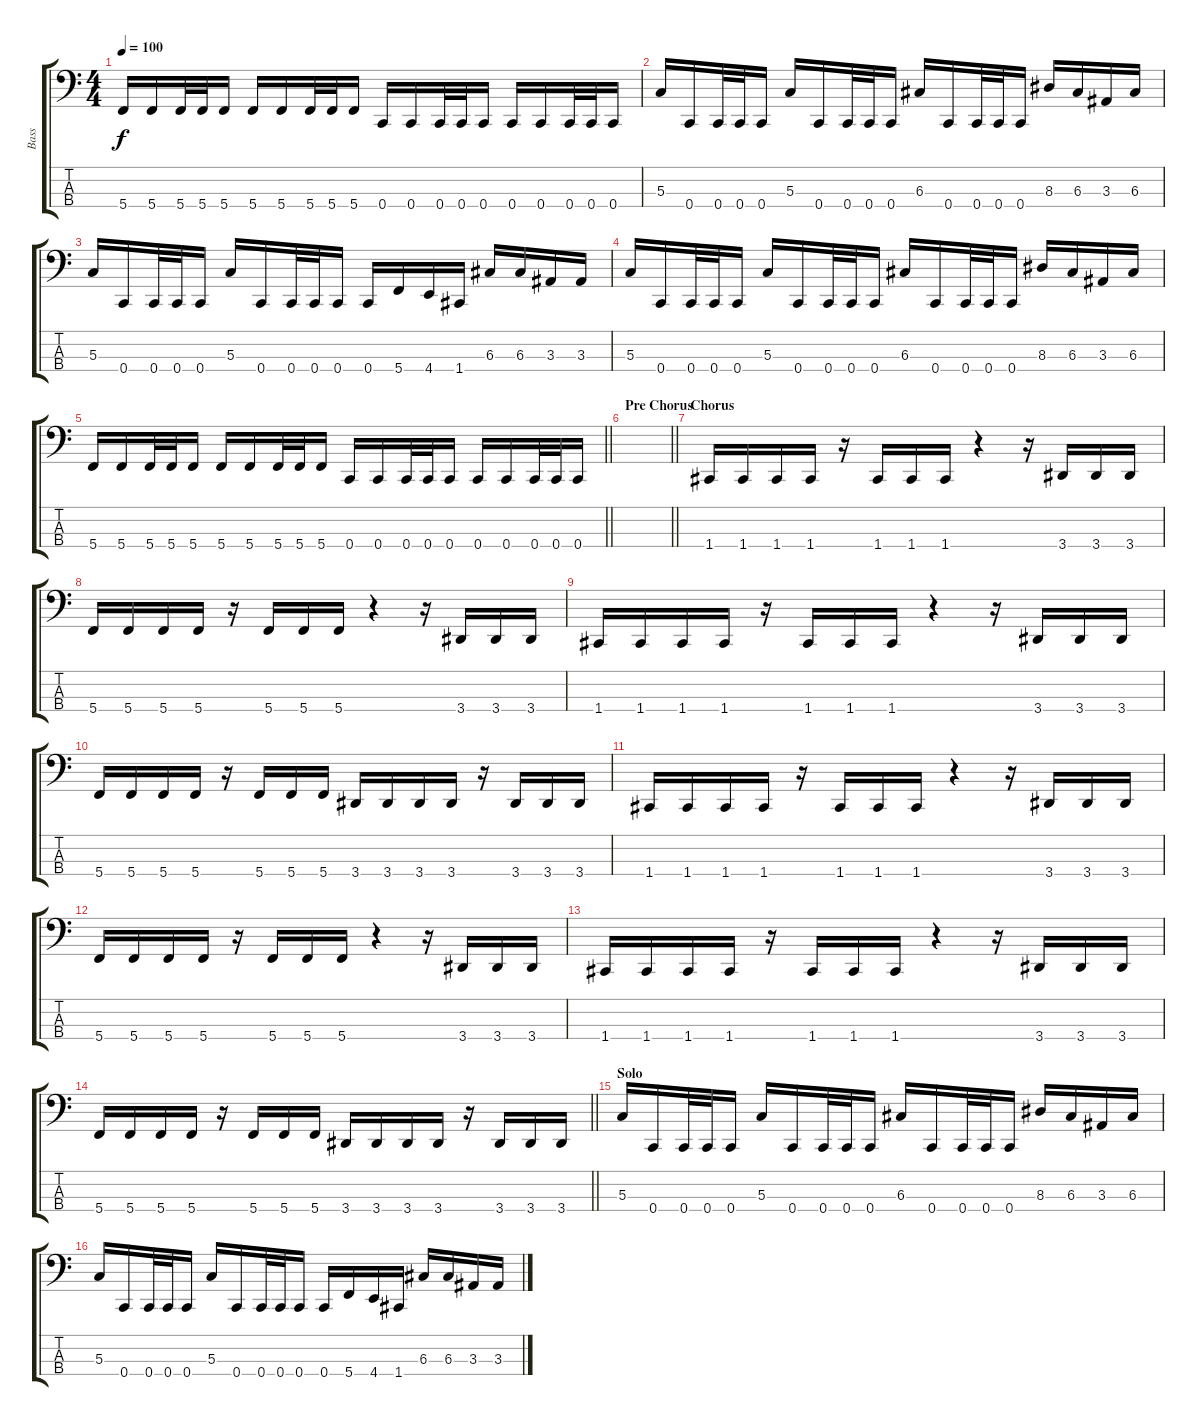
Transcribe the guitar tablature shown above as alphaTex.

\track ("Bass" "Bass") {instrument electricbasspick}
\staff {score tabs}
\tuning (F2 C2 G1 C1) {hide}
\ts (4 4)
\tempo 100
\clef f4
\ks c
5.4.16{dy f} 5.4.16 5.4.32 5.4.32 5.4.16 5.4.16 5.4.16 5.4.32 5.4.32 5.4.16 0.4.16 0.4.16 0.4.32 0.4.32 0.4.16 0.4.16 0.4.16 0.4.32 0.4.32 0.4.16 |
5.3.16 0.4.16 0.4.32 0.4.32 0.4.16 5.3.16 0.4.16 0.4.32 0.4.32 0.4.16 6.3.16 0.4.16 0.4.32 0.4.32 0.4.16 8.3.16 6.3.16 3.3.16 6.3.16 |
5.3.16 0.4.16 0.4.32 0.4.32 0.4.16 5.3.16 0.4.16 0.4.32 0.4.32 0.4.16 0.4.16 5.4.16 4.4.16 1.4.16 6.3.16 6.3.16 3.3.16 3.3.16 |
5.3.16 0.4.16 0.4.32 0.4.32 0.4.16 5.3.16 0.4.16 0.4.32 0.4.32 0.4.16 6.3.16 0.4.16 0.4.32 0.4.32 0.4.16 8.3.16 6.3.16 3.3.16 6.3.16 |
\barLineRight lightlight
5.4.16 5.4.16 5.4.32 5.4.32 5.4.16 5.4.16 5.4.16 5.4.32 5.4.32 5.4.16 0.4.16 0.4.16 0.4.32 0.4.32 0.4.16 0.4.16 0.4.16 0.4.32 0.4.32 0.4.16 |
\section ("" "Pre Chorus")
\barLineRight lightlight
|
\section ("" "Chorus")
1.4.16 1.4.16 1.4.16 1.4.16 r.16 1.4.16 1.4.16 1.4.16 r.4 r.16 3.4.16 3.4.16 3.4.16 |
5.4.16 5.4.16 5.4.16 5.4.16 r.16 5.4.16 5.4.16 5.4.16 r.4 r.16 3.4.16 3.4.16 3.4.16 |
1.4.16 1.4.16 1.4.16 1.4.16 r.16 1.4.16 1.4.16 1.4.16 r.4 r.16 3.4.16 3.4.16 3.4.16 |
5.4.16 5.4.16 5.4.16 5.4.16 r.16 5.4.16 5.4.16 5.4.16 3.4.16 3.4.16 3.4.16 3.4.16 r.16 3.4.16 3.4.16 3.4.16 |
1.4.16 1.4.16 1.4.16 1.4.16 r.16 1.4.16 1.4.16 1.4.16 r.4 r.16 3.4.16 3.4.16 3.4.16 |
5.4.16 5.4.16 5.4.16 5.4.16 r.16 5.4.16 5.4.16 5.4.16 r.4 r.16 3.4.16 3.4.16 3.4.16 |
1.4.16 1.4.16 1.4.16 1.4.16 r.16 1.4.16 1.4.16 1.4.16 r.4 r.16 3.4.16 3.4.16 3.4.16 |
\barLineRight lightlight
5.4.16 5.4.16 5.4.16 5.4.16 r.16 5.4.16 5.4.16 5.4.16 3.4.16 3.4.16 3.4.16 3.4.16 r.16 3.4.16 3.4.16 3.4.16 |
\section ("" "Solo")
5.3.16 0.4.16 0.4.32 0.4.32 0.4.16 5.3.16 0.4.16 0.4.32 0.4.32 0.4.16 6.3.16 0.4.16 0.4.32 0.4.32 0.4.16 8.3.16 6.3.16 3.3.16 6.3.16 |
5.3.16 0.4.16 0.4.32 0.4.32 0.4.16 5.3.16 0.4.16 0.4.32 0.4.32 0.4.16 0.4.16 5.4.16 4.4.16 1.4.16 6.3.16 6.3.16 3.3.16 3.3.16
